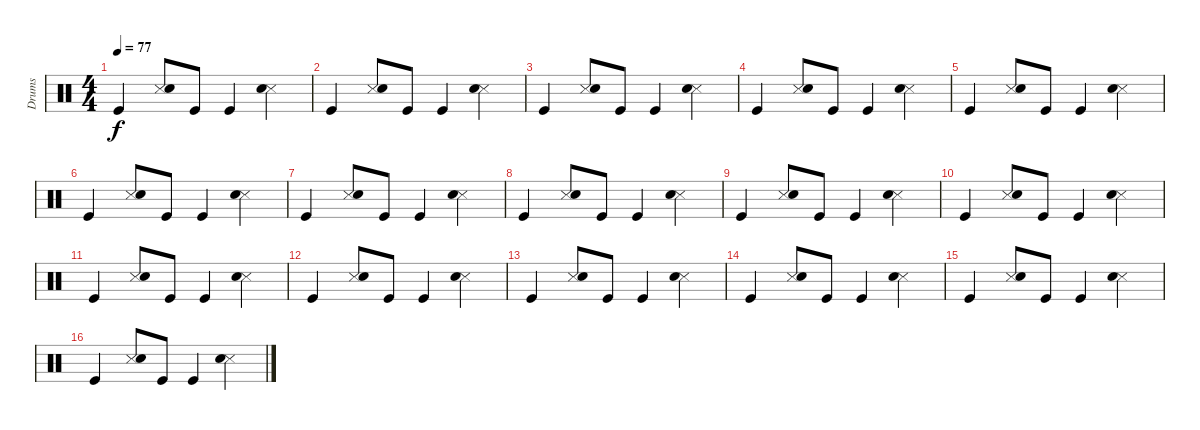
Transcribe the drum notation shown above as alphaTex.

\track ("Drums" "Drums") {instrument percussion}
\staff {score}
\articulation defaults
\ts (4 4)
\tempo 77
\clef neutral
\ks c "Kick (hit)".4{dy f}
("Snare (side stick) 3" "Snare (hit) 2").8 "Kick (hit)".8 "Kick (hit)".4 ("Snare (side stick) 3" "Snare (hit) 2").4 |
"Kick (hit)".4 ("Snare (side stick) 3" "Snare (hit) 2").8 "Kick (hit)".8 "Kick (hit)".4 ("Snare (side stick) 3" "Snare (hit) 2").4 |
"Kick (hit)".4 ("Snare (side stick) 3" "Snare (hit) 2").8 "Kick (hit)".8 "Kick (hit)".4 ("Snare (side stick) 3" "Snare (hit) 2").4 |
"Kick (hit)".4 ("Snare (side stick) 3" "Snare (hit) 2").8 "Kick (hit)".8 "Kick (hit)".4 ("Snare (side stick) 3" "Snare (hit) 2").4 |
"Kick (hit)".4 ("Snare (side stick) 3" "Snare (hit) 2").8 "Kick (hit)".8 "Kick (hit)".4 ("Snare (side stick) 3" "Snare (hit) 2").4 |
"Kick (hit)".4 ("Snare (side stick) 3" "Snare (hit) 2").8 "Kick (hit)".8 "Kick (hit)".4 ("Snare (side stick) 3" "Snare (hit) 2").4 |
"Kick (hit)".4 ("Snare (side stick) 3" "Snare (hit) 2").8 "Kick (hit)".8 "Kick (hit)".4 ("Snare (side stick) 3" "Snare (hit) 2").4 |
"Kick (hit)".4 ("Snare (side stick) 3" "Snare (hit) 2").8 "Kick (hit)".8 "Kick (hit)".4 ("Snare (side stick) 3" "Snare (hit) 2").4 |
"Kick (hit)".4 ("Snare (side stick) 3" "Snare (hit) 2").8 "Kick (hit)".8 "Kick (hit)".4 ("Snare (side stick) 3" "Snare (hit) 2").4 |
"Kick (hit)".4 ("Snare (side stick) 3" "Snare (hit) 2").8 "Kick (hit)".8 "Kick (hit)".4 ("Snare (side stick) 3" "Snare (hit) 2").4 |
"Kick (hit)".4 ("Snare (side stick) 3" "Snare (hit) 2").8 "Kick (hit)".8 "Kick (hit)".4 ("Snare (side stick) 3" "Snare (hit) 2").4 |
"Kick (hit)".4 ("Snare (side stick) 3" "Snare (hit) 2").8 "Kick (hit)".8 "Kick (hit)".4 ("Snare (side stick) 3" "Snare (hit) 2").4 |
"Kick (hit)".4 ("Snare (side stick) 3" "Snare (hit) 2").8 "Kick (hit)".8 "Kick (hit)".4 ("Snare (side stick) 3" "Snare (hit) 2").4 |
"Kick (hit)".4 ("Snare (side stick) 3" "Snare (hit) 2").8 "Kick (hit)".8 "Kick (hit)".4 ("Snare (side stick) 3" "Snare (hit) 2").4 |
"Kick (hit)".4 ("Snare (side stick) 3" "Snare (hit) 2").8 "Kick (hit)".8 "Kick (hit)".4 ("Snare (side stick) 3" "Snare (hit) 2").4 |
"Kick (hit)".4 ("Snare (side stick) 3" "Snare (hit) 2").8 "Kick (hit)".8 "Kick (hit)".4 ("Snare (side stick) 3" "Snare (hit) 2").4
